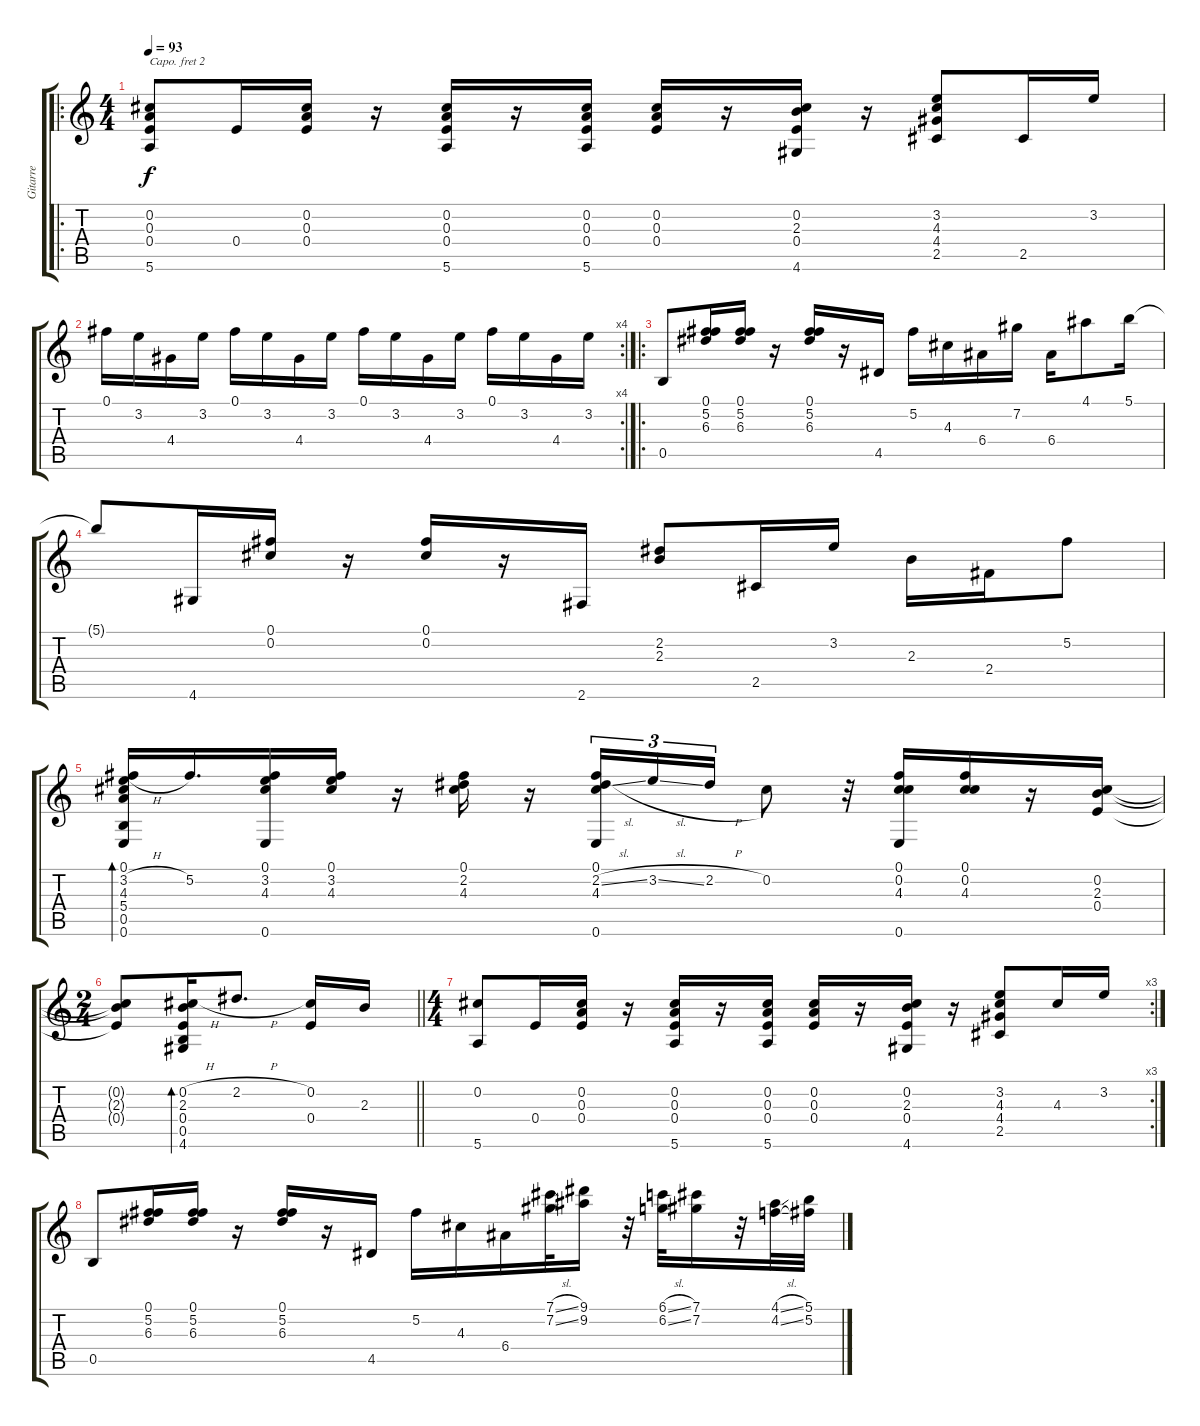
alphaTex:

\track ("Gitarre" "Gitarre") {instrument acousticguitarsteel}
\staff {score tabs}
\capo 2
\tuning (E4 B3 G3 D3 A2 D2) {hide}
\ro
\ts (4 4)
\tempo 93
\clef g2
\ks c
(0.2 0.3 0.4 5.6).8{dy f} 0.4.16 (0.2 0.3 0.4).16 r.16 (0.2 0.3 0.4 5.6).16 r.16 (0.2 0.3 0.4 5.6).16 (0.2 0.3 0.4).16 r.16 (0.2 2.3 0.4 4.6).16 r.16 (3.2 4.3 4.4 2.5).8 2.5.16 3.2.16 |
\rc 4
0.1.16 3.2.16 4.4.16 3.2.16 0.1.16 3.2.16 4.4.16 3.2.16 0.1.16 3.2.16 4.4.16 3.2.16 0.1.16 3.2.16 4.4.16 3.2.16 |
\ro
0.5.8 (0.1 5.2 6.3).16 (0.1 5.2 6.3).16 r.16 (0.1 5.2 6.3).16 r.16 4.5.16 5.2.16 4.3.16 6.4.16 7.2.16 6.4.16 4.1.8 5.1.16 |
5.1{t}.8 4.6.16 (0.1 0.2).16 r.16 (0.1 0.2).16 r.16 2.6.16 (2.2 2.3).8 2.5.16 3.2.16 2.3.16 2.4.16 5.2.8 |
(0.1 3.2{h} 4.3 5.4 0.5 0.6).16{bd 240} 5.2.16{d} (0.1 3.2 4.3 0.6).16 (0.1 3.2 4.3).16 r.16 (0.1 2.2 4.3).16 r.16 (0.1 2.2{sl} 4.3 0.6).16{tu (3 2)} 3.2{sl}.16{tu (3 2)} 2.2{h}.16{tu (3 2)} 0.2.8 r.32 (0.1 0.2 4.3 0.6).16 (0.1 0.2 4.3).16 r.16 (0.2 2.3 0.4).16 |
\ts (2 4)
\barLineRight lightlight
(0.2{t} 2.3{t} 0.4{t}).8 (0.2{h} 2.3 0.4 0.5 4.6).16{bd 480} 2.2{h}.8{d} (0.2 0.4).16 2.3.16 |
\rc 3
\ts (4 4)
(0.2 5.6).8 0.4.16 (0.2 0.3 0.4).16 r.16 (0.2 0.3 0.4 5.6).16 r.16 (0.2 0.3 0.4 5.6).16 (0.2 0.3 0.4).16 r.16 (0.2 2.3 0.4 4.6).16 r.16 (3.2 4.3 4.4 2.5).8 4.3.16 3.2.16 |
0.5.8 (0.1 5.2 6.3).16 (0.1 5.2 6.3).16 r.16 (0.1 5.2 6.3).16 r.16 4.5.16 5.2.16 4.3.16 6.4.16 (7.1{sl} 7.2{sl}).32 (9.1 9.2).16 r.32 (6.1{sl} 6.2{sl}).32 (7.1 7.2).16 r.32 (4.1{sl} 4.2{sl}).32 (5.1 5.2).32
